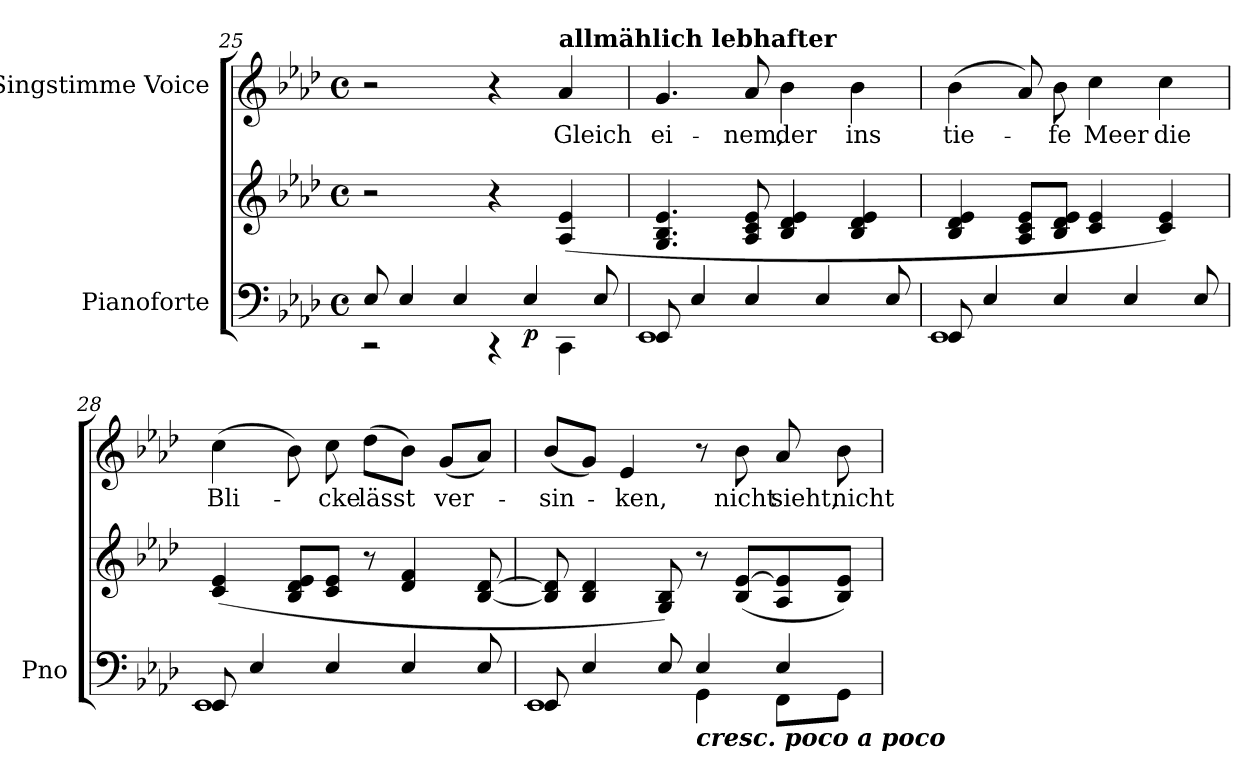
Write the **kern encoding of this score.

**kern	**kern	**dynam	**kern	**text
*part2	*part2	*part2	*part1	*part1
*staff3	*staff2	*staff2/3	*staff1	*staff1
*I"Pianoforte	*	*	*I"Singstimme Voice	*
*I'Pno	*	*	*	*
*clefF4	*clefG2	*	*clefG2	*
*k[b-e-a-d-]	*k[b-e-a-d-]	*	*k[b-e-a-d-]	*
*M4/4	*M4/4	*	*M4/4	*
*met(c)	*met(c)	*	*met(c)	*
=25	=25	=25	=25	=25
*^	*	*	*	*
8E-/	2r	2r	.	2r	.
4E-/	.	.	.	.	.
4E-/	.	.	.	.	.
.	4r	4r	.	4r	.
!	!	!	!LO:DY:b=2	!	!
4E-/	.	.	p	.	.
!	!	!	!	!LO:TX:a:B:t=allmählich lebhafter	!
.	4CC\	(4A-/ 4e-/	.	4a-/	Gleich
8E-/	.	.	.	.	.
=26	=26	=26	=26	=26	=26
8EE-/	1EE-	4.G/ 4.B-/ 4.e-/	.	4.g/	ei-
4E-/	.	.	.	.	.
4E-/	.	8A-/ 8c/ 8e-/	.	8a-/	-nem,
.	.	4B-/ 4d-/ 4e-/	.	4b-\	der
4E-/	.	.	.	.	.
.	.	4B-/ 4d-/ 4e-/	.	4b-\	ins
8E-/	.	.	.	.	.
=27	=27	=27	=27	=27	=27
8EE-/	1EE-	4B-/ 4d-/ 4e-/	.	(4b-\	tie--
4E-/	.	.	.	.	.
.	.	8A-/ 8c/ 8e-/L	.	8a-/)	.
4E-/	.	8B-/ 8d-/ 8e-/J	.	8b-\	-fe
.	.	4c/ 4e-/	.	4cc\	Meer
4E-/	.	.	.	.	.
.	.	4c/ 4e-/)	.	4cc\	die
8E-/	.	.	.	.	.
=28	=28	=28	=28	=28	=28
8EE-/	1EE-	(4c/ 4e-/	.	(4cc\	Bli-
4E-/	.	.	.	.	.
.	.	8B-/ 8d-/ 8e-/L	.	8b-\)	.
4E-/	.	8c/ 8e-/J	.	8cc\	-cke
.	.	8r	.	(8dd-\L	lässt
4E-/	.	4d-/ 4f/	.	8b-\J)	.
.	.	.	.	(8g/L	ver-
8E-/	.	[8B-/ [8d-/	.	8a-/J)	.
=29	=29	=29	=29	=29	=29
*	*^	*	*	*	*
8EE-/	2ryy	1EE-	8B-/] 8d-/]	.	(8b-/L	-sin-
4E-/	.	.	4B-/ 4d-/	.	8g/J)	.
.	.	.	.	.	4e-/	-ken,
8E-/	.	.	8G/ 8B-/)	.	.	.
!LO:TX:b:Bi:t=cresc. poco a poco	!	!	!	!	!	!
4E-/	4GG\	.	8r	.	8r	.
.	.	.	(8B-/ [8e-/L	.	8b-\	nicht
4E-/	8FF\L	.	8A-/ 8e-/]	.	8a-/	sieht,
.	8GG\J	.	8B-/ 8e-/J)	.	8b-\	nicht
*v	*v	*v	*	*	*	*
=	=	=	=	=
*-	*-	*-	*-	*-
